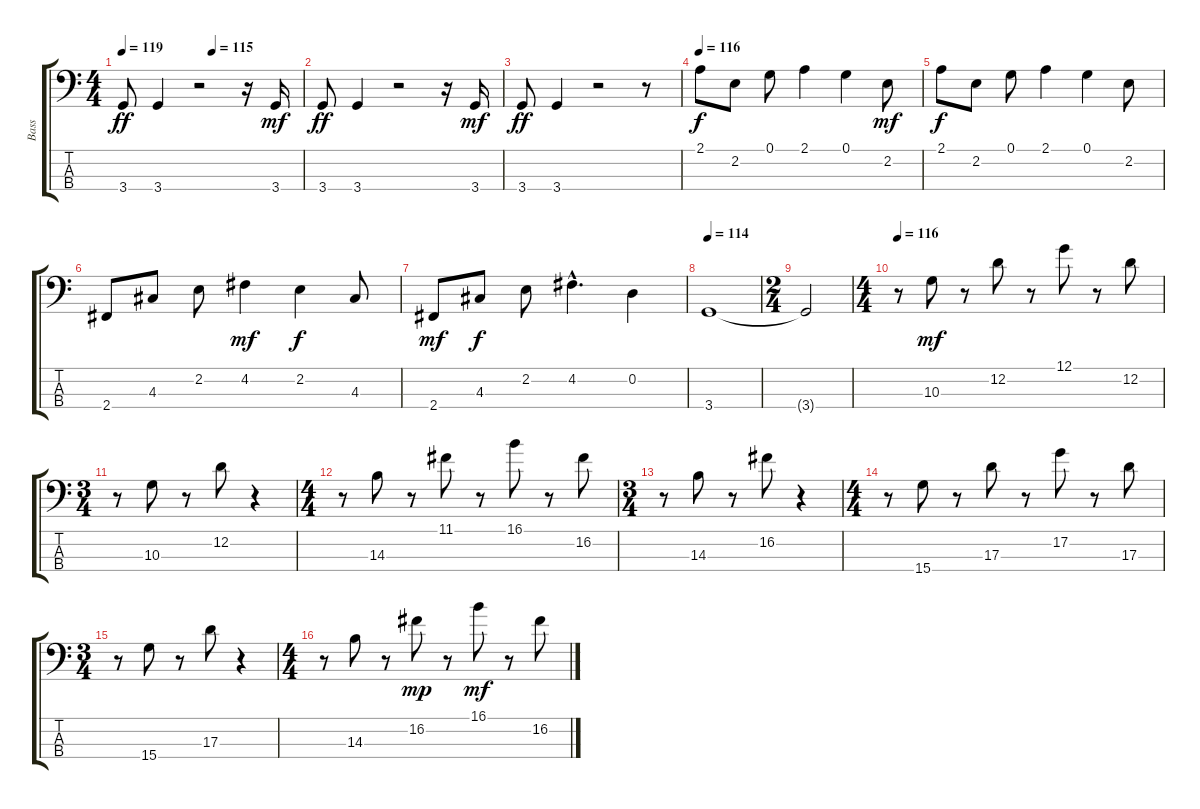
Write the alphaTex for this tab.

\track ("Bass" "Bass") {instrument slapbass2}
\staff {score tabs}
\tuning (G2 D2 A1 E1) {hide}
\ts (4 4)
\tempo 119
\tempo (115 0.5)
\clef f4
\ks c
3.4.8{dy ff} 3.4.4 r.2 r.16 3.4.16{dy mf} |
3.4.8{dy ff} 3.4.4 r.2 r.16 3.4.16{dy mf} |
3.4.8{dy ff} 3.4.4 r.2 r.8 |
\tempo 116
2.1.8{dy f} 2.2.8 0.1.8 2.1.4 0.1.4 2.2.8{dy mf} |
2.1.8{dy f} 2.2.8 0.1.8 2.1.4 0.1.4 2.2.8 |
2.4.8 4.3.8 2.2.8 4.2.4{dy mf} 2.2.4{dy f} 4.3.8 |
2.4.8{dy mf} 4.3.8{dy f} 2.2.8 4.2{hac}.4{d} 0.2.4 |
\tempo 114
3.4.1 |
\ts (2 4)
3.4{t}.2 |
\ts (4 4)
\tempo 116
r.8 10.3.8{dy mf instrument slapbass1} r.8 12.2.8 r.8 12.1.8 r.8 12.2.8 |
\ts (3 4)
r.8 10.3.8 r.8 12.2.8 r.4 |
\ts (4 4)
r.8 14.3.8 r.8 11.1.8 r.8 16.1.8 r.8 16.2.8 |
\ts (3 4)
r.8 14.3.8 r.8 16.2.8 r.4 |
\ts (4 4)
r.8 15.4.8 r.8 17.3.8 r.8 17.2.8 r.8 17.3.8 |
\ts (3 4)
r.8 15.4.8 r.8 17.3.8 r.4 |
\ts (4 4)
r.8 14.3.8 r.8 16.2.8{dy mp} r.8 16.1.8{dy mf} r.8 16.2.8
